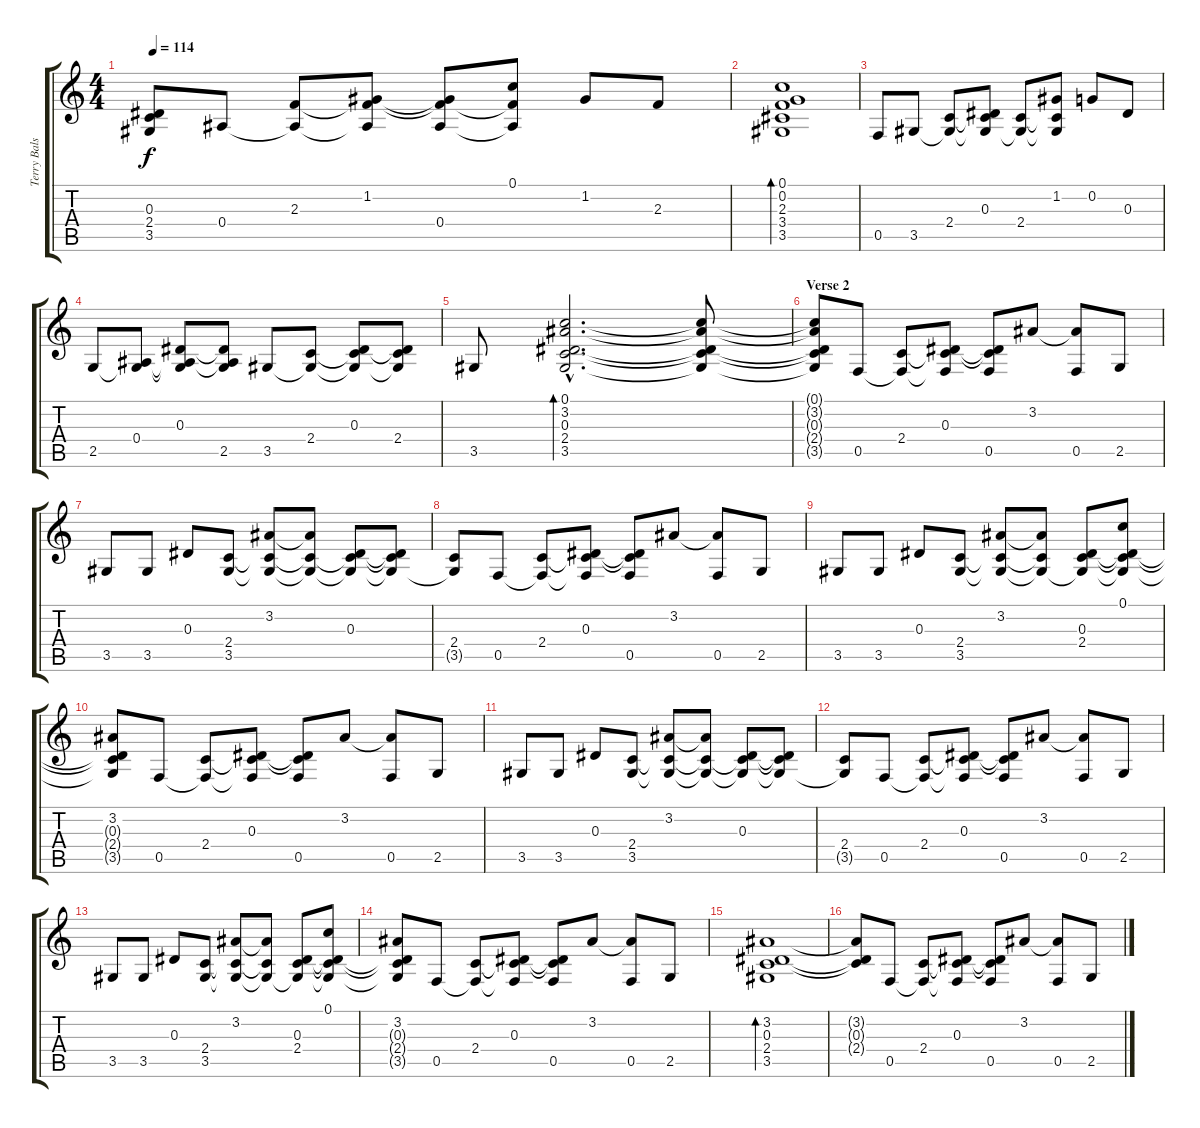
\track ("Terry Balsamo (Chorus Effect)" "Terry Bals") {instrument electricguitarjazz}
\staff {score tabs}
\tuning (C4 G3 Eb3 Bb2 F2 C2) {hide}
\ts (4 4)
\tempo 114
\clef g2
\ks c
(0.3{t} 2.4{t} 3.5).8{dy f} 0.4.8 (2.3 0.4{t}).8 (1.2 2.3{t} 0.4{t}).8 (1.2{t} 2.3{t} 0.4).8 (0.1 2.3{t} 0.4{t}).8 1.2.8 2.3.8 |
(0.1 0.2 2.3 3.4 3.5).1{bd 240} |
0.5.8 3.5.8 (2.4 3.5{t}).8 (0.3 2.4{t} 3.5{t}).8 (2.4 3.5{t}).8 (1.2 2.4{t} 3.5{t}).8 0.2.8 0.3.8 |
2.5.8 (0.4 2.5{t}).8 (0.3 0.4{t} 2.5{t}).8 (0.3{t} 0.4{t} 2.5).8 3.5.8 (2.4 3.5{t}).8 (0.3 2.4{t} 3.5{t}).8 (0.3{t} 2.4 3.5{t}).8 |
3.5.8 (0.1{hac} 3.2{hac} 0.3{hac} 2.4{hac} 3.5{hac}).2{d bd 480} (0.1{t} 3.2{t} 0.3{t} 2.4{t} 3.5{t}).8 |
\section ("" "Verse 2")
(0.1{t} 3.2{t} 0.3{t} 2.4{t} 3.5{t}).8 0.5.8 (2.4 0.5{t}).8 (0.3 2.4{t} 0.5{t}).8 (0.3{t} 2.4{t} 0.5).8 3.2.8 (3.2{t} 0.5).8 2.5.8 |
3.5.8 3.5.8 0.3.8 (2.4 3.5).8 (3.2 2.4{t} 3.5{t}).8 (3.2{t} 2.4{t} 3.5{t}).8 (0.3 2.4{t} 3.5{t}).8 (0.3{t} 2.4{t} 3.5{t}).8 |
(2.4 3.5{t}).8 0.5.8 (2.4 0.5{t}).8 (0.3 2.4{t} 0.5{t}).8 (0.3{t} 2.4{t} 0.5).8 3.2.8 (3.2{t} 0.5).8 2.5.8 |
3.5.8 3.5.8 0.3.8 (2.4 3.5).8 (3.2 2.4{t} 3.5{t}).8 (3.2{t} 2.4{t} 3.5{t}).8 (0.3 2.4 3.5{t}).8 (0.1 0.3{t} 2.4{t} 3.5{t}).8 |
(3.2 0.3{t} 2.4{t} 3.5{t}).8 0.5.8 (2.4 0.5{t}).8 (0.3 2.4{t} 0.5{t}).8 (0.3{t} 2.4{t} 0.5).8 3.2.8 (3.2{t} 0.5).8 2.5.8 |
3.5.8 3.5.8 0.3.8 (2.4 3.5).8 (3.2 2.4{t} 3.5{t}).8 (3.2{t} 2.4{t} 3.5{t}).8 (0.3 2.4{t} 3.5{t}).8 (0.3{t} 2.4{t} 3.5{t}).8 |
(2.4 3.5{t}).8 0.5.8 (2.4 0.5{t}).8 (0.3 2.4{t} 0.5{t}).8 (0.3{t} 2.4{t} 0.5).8 3.2.8 (3.2{t} 0.5).8 2.5.8 |
3.5.8 3.5.8 0.3.8 (2.4 3.5).8 (3.2 2.4{t} 3.5{t}).8 (3.2{t} 2.4{t} 3.5{t}).8 (0.3 2.4 3.5{t}).8 (0.1 0.3{t} 2.4{t} 3.5{t}).8 |
(3.2 0.3{t} 2.4{t} 3.5{t}).8 0.5.8 (2.4 0.5{t}).8 (0.3 2.4{t} 0.5{t}).8 (0.3{t} 2.4{t} 0.5).8 3.2.8 (3.2{t} 0.5).8 2.5.8 |
(3.2 0.3 2.4 3.5).1{bd 240} |
(3.2{t} 0.3{t} 2.4{t}).8 0.5.8 (2.4 0.5{t}).8 (0.3 2.4{t} 0.5{t}).8 (0.3{t} 2.4{t} 0.5).8 3.2.8 (3.2{t} 0.5).8 2.5.8
